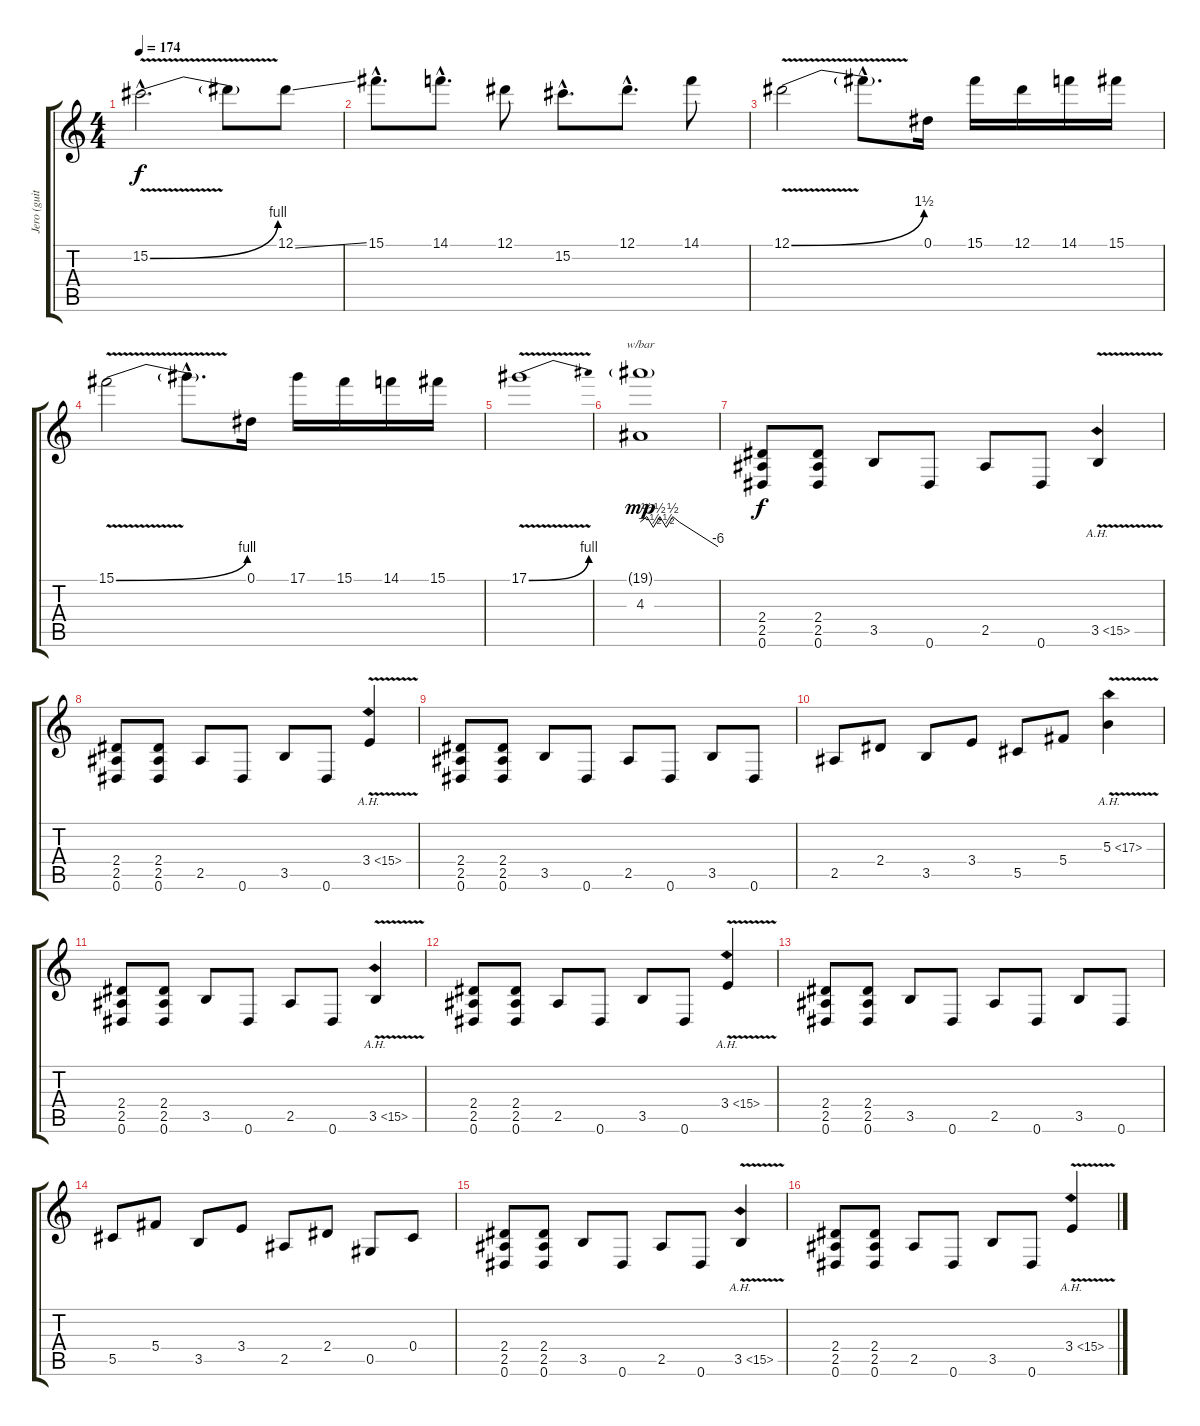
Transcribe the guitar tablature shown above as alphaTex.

\track ("Jero (guitarra)" "Jero (guit") {instrument distortionguitar}
\staff {score tabs}
\tuning (Eb4 Bb3 Gb3 Db3 Ab2 Eb2) {hide}
\ts (4 4)
\tempo 174
\clef g2
\ks c
15.2{be (bend 0 0 60 4) v hac}.2{d dy f} 15.2{t}.8 12.1{ss}.8 |
15.1{hac}.8{d} 14.1{hac}.8{d} 12.1.8 15.2{hac}.8{d} 12.1{hac}.8{d} 14.1.8 |
12.1{be (bend 0 0 60 6) v}.2 12.1{hac t}.8{d} 0.1.16 15.1.16 12.1.16 14.1.16 15.1.16 |
15.1{be (bend 0 0 60 4) v}.2 15.1{hac t}.8{d} 0.1.16 17.1.16 15.1.16 14.1.16 15.1.16 |
17.1{be (bend 0 0 60 4) v}.1 |
(19.1{g} 4.3).1{tbe (custom default 0 0 5 2 10 -2 15 2 20 -2 25 2 30 0 60 -24) dy mp} |
(2.4 2.5 0.6).8{dy f} (2.4 2.5 0.6).8 3.5.8 0.6.8 2.5.8 0.6.8 3.5{ah 12 v}.4 |
(2.4 2.5 0.6).8 (2.4 2.5 0.6).8 2.5.8 0.6.8 3.5.8 0.6.8 3.4{ah 12 v}.4 |
(2.4 2.5 0.6).8 (2.4 2.5 0.6).8 3.5.8 0.6.8 2.5.8 0.6.8 3.5.8 0.6.8 |
2.5.8 2.4.8 3.5.8 3.4.8 5.5.8 5.4.8 5.3{ah 12 v}.4 |
(2.4 2.5 0.6).8 (2.4 2.5 0.6).8 3.5.8 0.6.8 2.5.8 0.6.8 3.5{ah 12 v}.4 |
(2.4 2.5 0.6).8 (2.4 2.5 0.6).8 2.5.8 0.6.8 3.5.8 0.6.8 3.4{ah 12 v}.4 |
(2.4 2.5 0.6).8 (2.4 2.5 0.6).8 3.5.8 0.6.8 2.5.8 0.6.8 3.5.8 0.6.8 |
5.5.8 5.4.8 3.5.8 3.4.8 2.5.8 2.4.8 0.5.8 0.4.8 |
(2.4 2.5 0.6).8 (2.4 2.5 0.6).8 3.5.8 0.6.8 2.5.8 0.6.8 3.5{ah 12 v}.4 |
(2.4 2.5 0.6).8 (2.4 2.5 0.6).8 2.5.8 0.6.8 3.5.8 0.6.8 3.4{ah 12 v}.4
